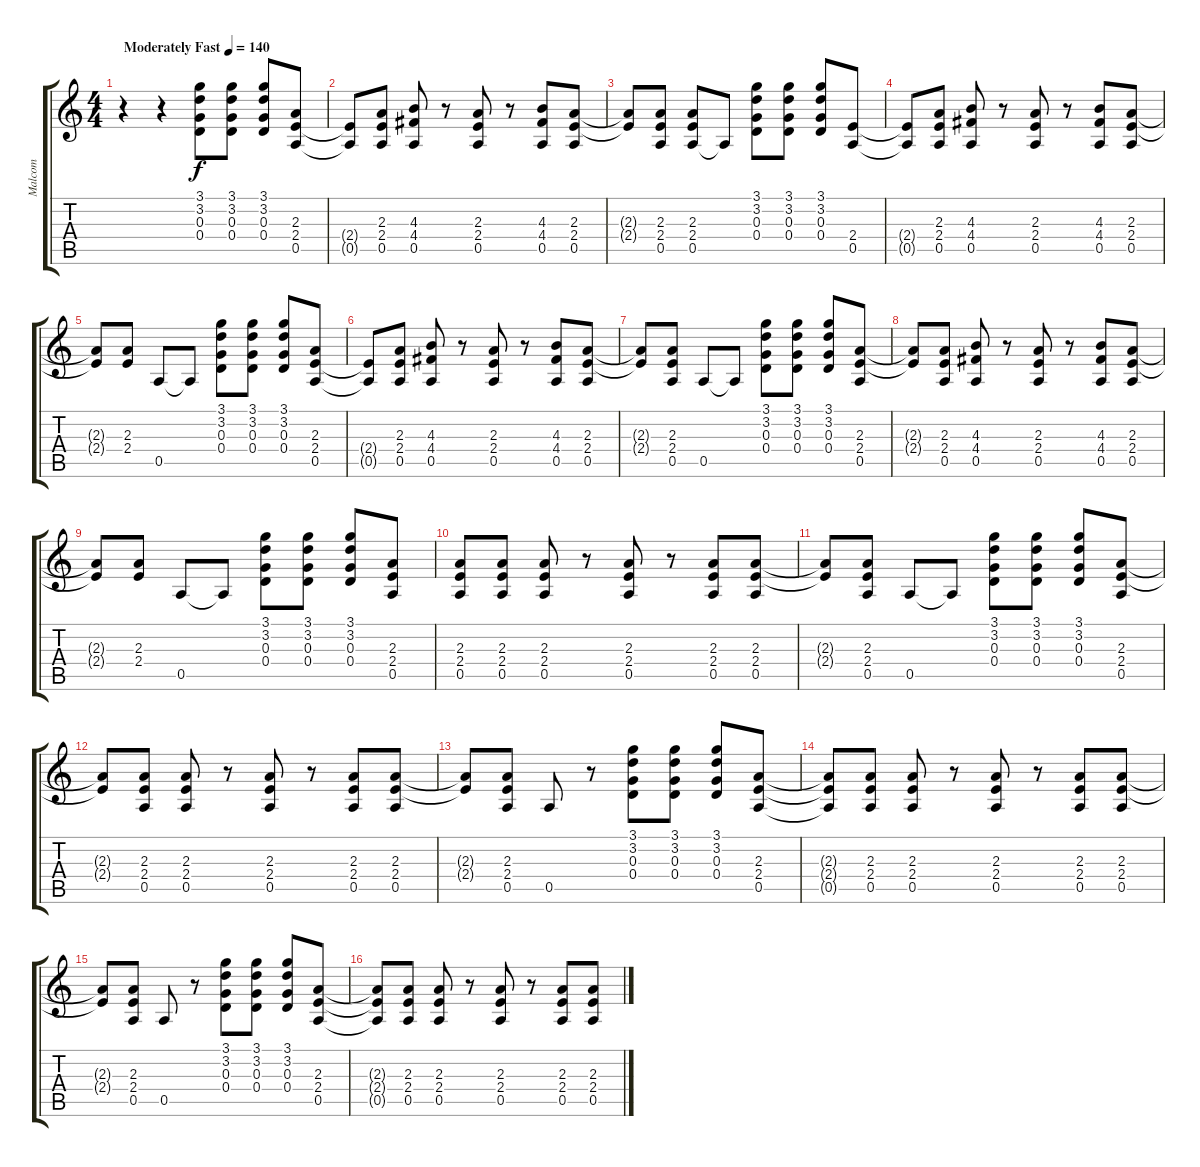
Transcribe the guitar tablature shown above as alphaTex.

\track ("Malcom" "Malcom") {instrument distortionguitar}
\staff {score tabs}
\tuning (E4 B3 G3 D3 A2 E2) {hide}
\ts (4 4)
\tempo (140 "Moderately Fast")
\clef g2
\ks c
r.4{dy f instrument distortionguitar} r.4 (3.1 3.2 0.3 0.4).8 (3.1 3.2 0.3 0.4).8 (3.1 3.2 0.3 0.4).8 (2.3 2.4 0.5).8 |
(2.4{t} 0.5{t}).8 (2.3 2.4 0.5).8 (4.3 4.4 0.5).8 r.8 (2.3 2.4 0.5).8 r.8 (4.3 4.4 0.5).8 (2.3 2.4 0.5).8 |
(2.3{t} 2.4{t}).8 (2.3 2.4 0.5).8 (2.3 2.4 0.5).8 0.5{t}.8 (3.1 3.2 0.3 0.4).8 (3.1 3.2 0.3 0.4).8 (3.1 3.2 0.3 0.4).8 (2.4 0.5).8 |
(2.4{t} 0.5{t}).8 (2.3 2.4 0.5).8 (4.3 4.4 0.5).8 r.8 (2.3 2.4 0.5).8 r.8 (4.3 4.4 0.5).8 (2.3 2.4 0.5).8 |
(2.3{t} 2.4{t}).8 (2.3 2.4).8 0.5.8 0.5{t}.8 (3.1 3.2 0.3 0.4).8 (3.1 3.2 0.3 0.4).8 (3.1 3.2 0.3 0.4).8 (2.3 2.4 0.5).8 |
(2.4{t} 0.5{t}).8 (2.3 2.4 0.5).8 (4.3 4.4 0.5).8 r.8 (2.3 2.4 0.5).8 r.8 (4.3 4.4 0.5).8 (2.3 2.4 0.5).8 |
(2.3{t} 2.4{t}).8 (2.3 2.4 0.5).8 0.5.8 0.5{t}.8 (3.1 3.2 0.3 0.4).8 (3.1 3.2 0.3 0.4).8 (3.1 3.2 0.3 0.4).8 (2.3 2.4 0.5).8 |
(2.3{t} 2.4{t}).8 (2.3 2.4 0.5).8 (4.3 4.4 0.5).8 r.8 (2.3 2.4 0.5).8 r.8 (4.3 4.4 0.5).8 (2.3 2.4 0.5).8 |
(2.3{t} 2.4{t}).8 (2.3 2.4).8 0.5.8 0.5{t}.8 (3.1 3.2 0.3 0.4).8 (3.1 3.2 0.3 0.4).8 (3.1 3.2 0.3 0.4).8 (2.3 2.4 0.5).8 |
(2.3 2.4 0.5).8 (2.3 2.4 0.5).8 (2.3 2.4 0.5).8 r.8 (2.3 2.4 0.5).8 r.8 (2.3 2.4 0.5).8 (2.3 2.4 0.5).8 |
(2.3{t} 2.4{t}).8 (2.3 2.4 0.5).8 0.5.8 0.5{t}.8 (3.1 3.2 0.3 0.4).8 (3.1 3.2 0.3 0.4).8 (3.1 3.2 0.3 0.4).8 (2.3 2.4 0.5).8 |
(2.3{t} 2.4{t}).8 (2.3 2.4 0.5).8 (2.3 2.4 0.5).8 r.8 (2.3 2.4 0.5).8 r.8 (2.3 2.4 0.5).8 (2.3 2.4 0.5).8 |
(2.3{t} 2.4{t}).8 (2.3 2.4 0.5).8 0.5.8 r.8 (3.1 3.2 0.3 0.4).8 (3.1 3.2 0.3 0.4).8 (3.1 3.2 0.3 0.4).8 (2.3 2.4 0.5).8 |
(2.3{t} 2.4{t} 0.5{t}).8 (2.3 2.4 0.5).8 (2.3 2.4 0.5).8 r.8 (2.3 2.4 0.5).8 r.8 (2.3 2.4 0.5).8 (2.3 2.4 0.5).8 |
(2.3{t} 2.4{t}).8 (2.3 2.4 0.5).8 0.5.8 r.8 (3.1 3.2 0.3 0.4).8 (3.1 3.2 0.3 0.4).8 (3.1 3.2 0.3 0.4).8 (2.3 2.4 0.5).8 |
(2.3{t} 2.4{t} 0.5{t}).8 (2.3 2.4 0.5).8 (2.3 2.4 0.5).8 r.8 (2.3 2.4 0.5).8 r.8 (2.3 2.4 0.5).8 (2.3 2.4 0.5).8
